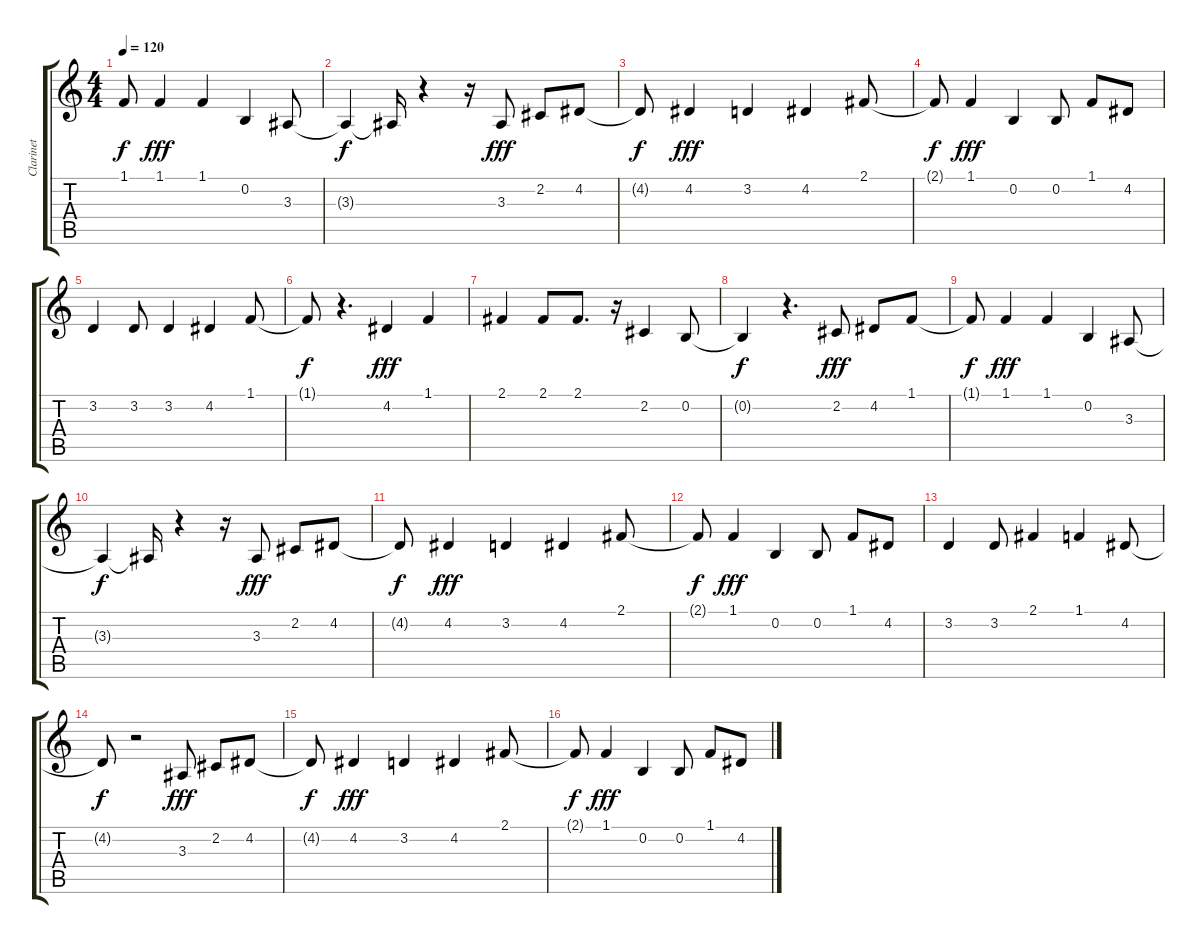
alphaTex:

\track ("Clarinet" "Clarinet") {instrument clarinet}
\staff {score tabs}
\tuning (E4 B3 G3 D3 A2 E2) {hide}
\ts (4 4)
\tempo 120
\clef g2
\ks c
1.1{t}.8{dy f} 1.1.4{dy fff} 1.1.4 0.2.4 3.3.8 |
3.3{t}.4{dy f} 3.3{t}.16 r.4 r.16 3.3.8{dy fff} 2.2.8 4.2.8 |
4.2{t}.8{dy f} 4.2.4{dy fff} 3.2.4 4.2.4 2.1.8 |
2.1{t}.8{dy f} 1.1.4{dy fff} 0.2.4 0.2.8 1.1.8 4.2.8 |
3.2.4 3.2.8 3.2.4 4.2.4 1.1.8 |
1.1{t}.8{dy f} r.4{d} 4.2.4{dy fff} 1.1.4 |
2.1.4 2.1.8 2.1.8{d} r.16 2.2.4 0.2.8 |
0.2{t}.4{dy f} r.4{d} 2.2.8{dy fff} 4.2.8 1.1.8 |
1.1{t}.8{dy f} 1.1.4{dy fff} 1.1.4 0.2.4 3.3.8 |
3.3{t}.4{dy f} 3.3{t}.16 r.4 r.16 3.3.8{dy fff} 2.2.8 4.2.8 |
4.2{t}.8{dy f} 4.2.4{dy fff} 3.2.4 4.2.4 2.1.8 |
2.1{t}.8{dy f} 1.1.4{dy fff} 0.2.4 0.2.8 1.1.8 4.2.8 |
3.2.4 3.2.8 2.1.4 1.1.4 4.2.8 |
4.2{t}.8{dy f} r.2 3.3.8{dy fff} 2.2.8 4.2.8 |
4.2{t}.8{dy f} 4.2.4{dy fff} 3.2.4 4.2.4 2.1.8 |
2.1{t}.8{dy f} 1.1.4{dy fff} 0.2.4 0.2.8 1.1.8 4.2.8
